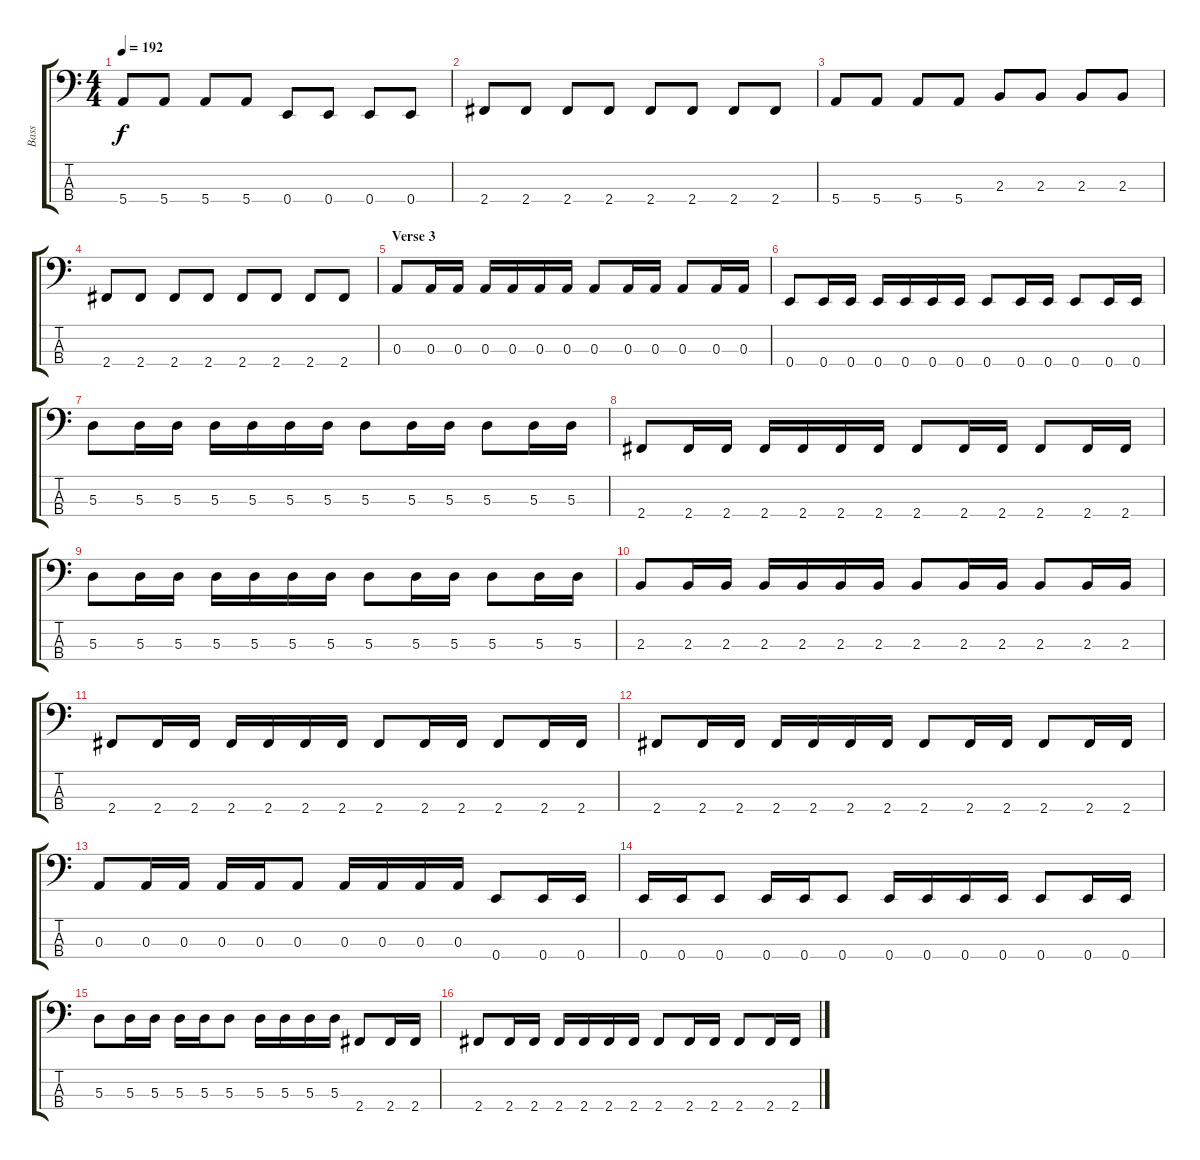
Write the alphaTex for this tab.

\track ("Bass" "Bass") {instrument electricbasspick}
\staff {score tabs}
\tuning (G2 D2 A1 E1) {hide}
\ts (4 4)
\tempo 192
\clef f4
\ks c
5.4.8{dy f} 5.4.8 5.4.8 5.4.8 0.4.8 0.4.8 0.4.8 0.4.8 |
2.4.8 2.4.8 2.4.8 2.4.8 2.4.8 2.4.8 2.4.8 2.4.8 |
5.4.8 5.4.8 5.4.8 5.4.8 2.3.8 2.3.8 2.3.8 2.3.8 |
2.4.8 2.4.8 2.4.8 2.4.8 2.4.8 2.4.8 2.4.8 2.4.8 |
\section ("" "Verse 3")
0.3.8 0.3.16 0.3.16 0.3.16 0.3.16 0.3.16 0.3.16 0.3.8 0.3.16 0.3.16 0.3.8 0.3.16 0.3.16 |
0.4.8 0.4.16 0.4.16 0.4.16 0.4.16 0.4.16 0.4.16 0.4.8 0.4.16 0.4.16 0.4.8 0.4.16 0.4.16 |
5.3.8 5.3.16 5.3.16 5.3.16 5.3.16 5.3.16 5.3.16 5.3.8 5.3.16 5.3.16 5.3.8 5.3.16 5.3.16 |
2.4.8 2.4.16 2.4.16 2.4.16 2.4.16 2.4.16 2.4.16 2.4.8 2.4.16 2.4.16 2.4.8 2.4.16 2.4.16 |
5.3.8 5.3.16 5.3.16 5.3.16 5.3.16 5.3.16 5.3.16 5.3.8 5.3.16 5.3.16 5.3.8 5.3.16 5.3.16 |
2.3.8 2.3.16 2.3.16 2.3.16 2.3.16 2.3.16 2.3.16 2.3.8 2.3.16 2.3.16 2.3.8 2.3.16 2.3.16 |
2.4.8 2.4.16 2.4.16 2.4.16 2.4.16 2.4.16 2.4.16 2.4.8 2.4.16 2.4.16 2.4.8 2.4.16 2.4.16 |
2.4.8 2.4.16 2.4.16 2.4.16 2.4.16 2.4.16 2.4.16 2.4.8 2.4.16 2.4.16 2.4.8 2.4.16 2.4.16 |
0.3.8 0.3.16 0.3.16 0.3.16 0.3.16 0.3.8 0.3.16 0.3.16 0.3.16 0.3.16 0.4.8 0.4.16 0.4.16 |
0.4.16 0.4.16 0.4.8 0.4.16 0.4.16 0.4.8 0.4.16 0.4.16 0.4.16 0.4.16 0.4.8 0.4.16 0.4.16 |
5.3.8 5.3.16 5.3.16 5.3.16 5.3.16 5.3.8 5.3.16 5.3.16 5.3.16 5.3.16 2.4.8 2.4.16 2.4.16 |
2.4.8 2.4.16 2.4.16 2.4.16 2.4.16 2.4.16 2.4.16 2.4.8 2.4.16 2.4.16 2.4.8 2.4.16 2.4.16
